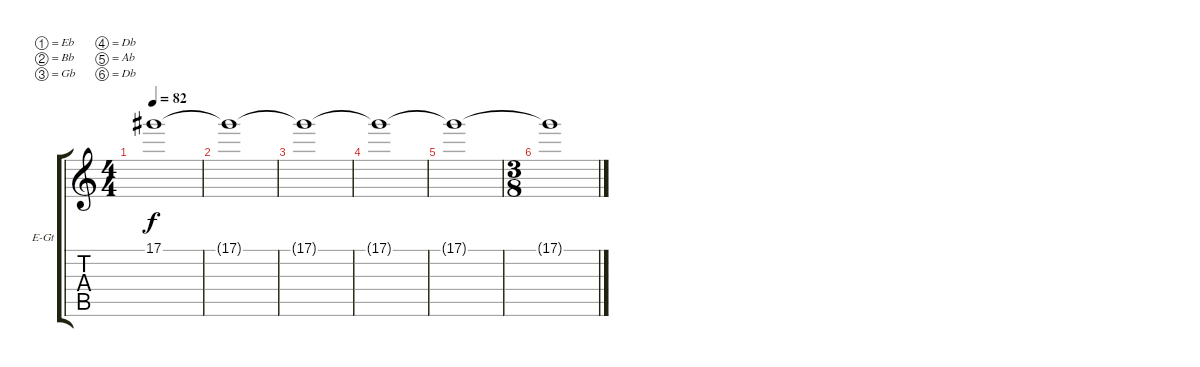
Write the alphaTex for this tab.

\bracketExtendMode groupsimilarinstruments
\firstSystemTrackNameOrientation horizontal
\otherSystemsTrackNameOrientation horizontal
\track ("Electric Guitar" "E-Gt") {instrument overdrivenguitar}
\staff {score tabs}
\tuning (Eb4 Bb3 Gb3 Db3 Ab2 Db2)
\ts (4 4)
\tempo 82
\clef g2
\ks c
17.1{t}.1{dy f} |
17.1{t}.1 |
17.1{t}.1 |
17.1{t}.1 |
17.1{t}.1 |
\ts (3 8)
17.1{t}.1
